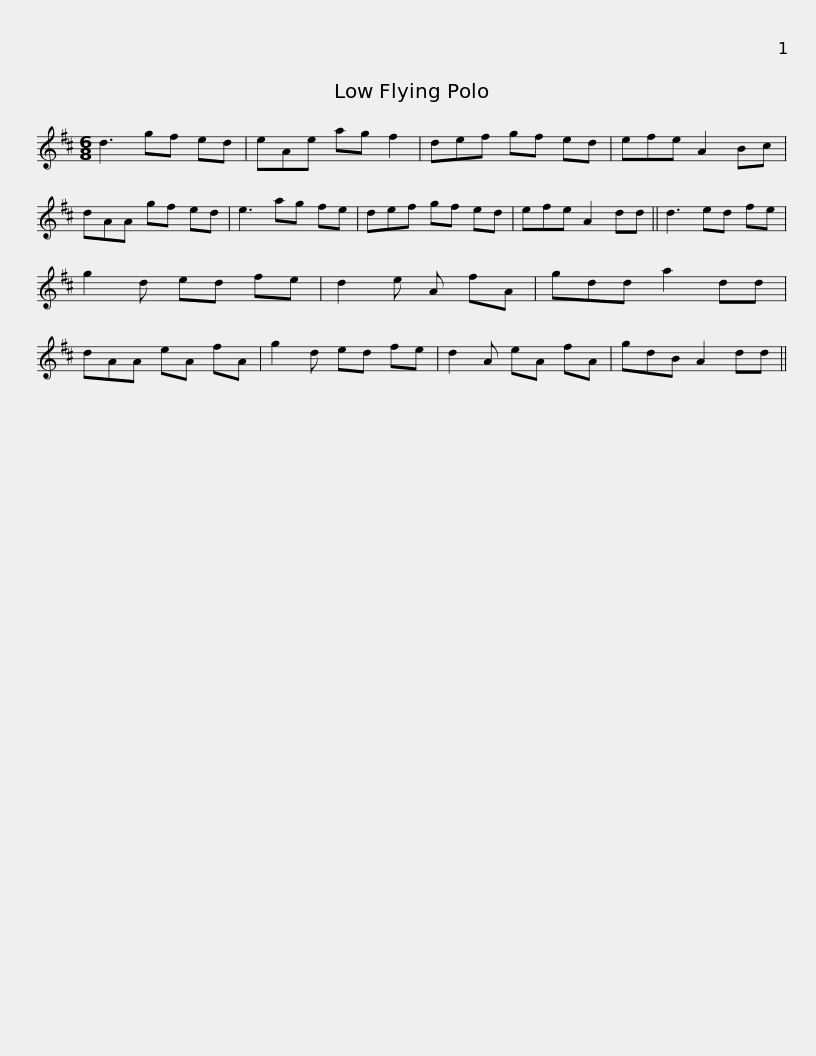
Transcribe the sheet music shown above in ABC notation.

X:1
L:1/8
M:6/8
I:linebreak $
K:D
V:1 treble
V:1
 d3 gf ed | eAe ag f2 | def gf ed | efe A2 Bc | dAA gf ed | %5
 e3 ag fe | def gf ed |$ efe A2 dd || d3 ed fe | g2 d ed fe | %10
 d2 e A fA | gdd a2 dd | dAA eA fA | g2 d ed fe |$ d2 A eA fA | %15
 gdB A2 dd || %16
